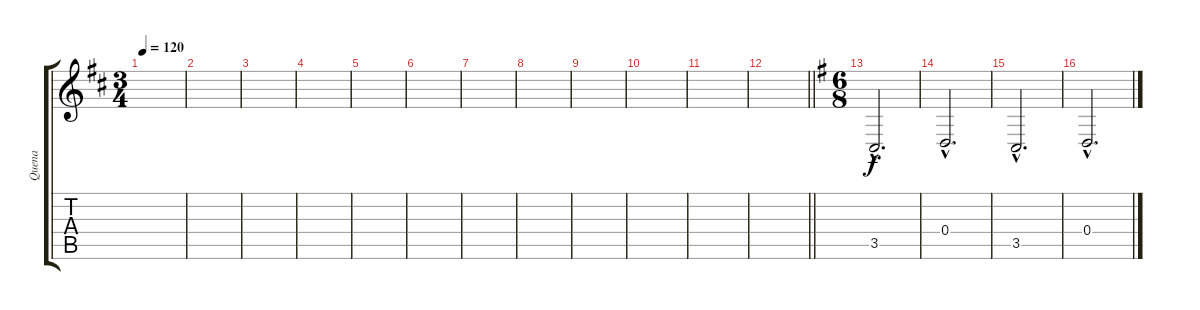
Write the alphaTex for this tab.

\track ("Quena" "Quena") {instrument flute}
\staff {score tabs}
\tuning (E4 B3 G3 D3 A2 E2) {hide}
\ts (3 4)
\tempo 120
\clef g2
\ks d
|
|
|
|
|
|
|
|
|
|
|
\barLineRight lightlight
|
\ts (6 8)
\ks g
3.5{hac}.2{d} |
0.4{hac}.2{d} |
3.5{hac}.2{d} |
0.4{hac}.2{d}
